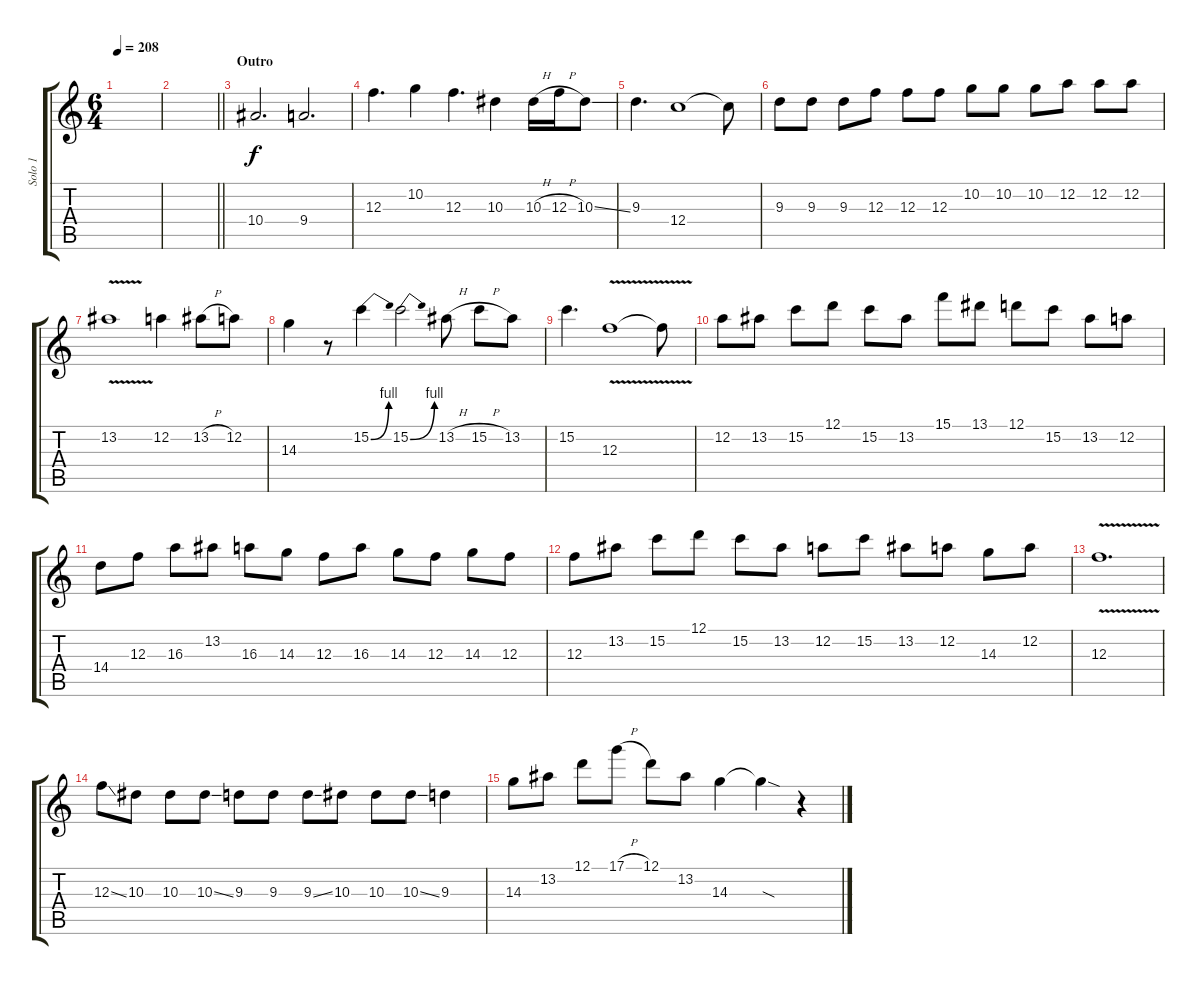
\track ("Solo 1" "Solo 1") {instrument distortionguitar}
\staff {score tabs}
\tuning (D4 A3 F3 C3 G2 D2) {hide}
\ts (6 4)
\tempo 208
\clef g2
\ks c
|
\barLineRight lightlight
|
\section ("" "Outro")
10.4.2{d} 9.4.2{d} |
12.3.4{d} 10.2.4 12.3.4{d} 10.3.4 10.3{h}.16 12.3{h}.16 10.3{ss}.8 |
9.3.4{d} 12.4.1 12.4{t}.8 |
9.3.8 9.3.8 9.3.8 12.3.8 12.3.8 12.3.8 10.2.8 10.2.8 10.2.8 12.2.8 12.2.8 12.2.8 |
13.2{v}.1 12.2.4 13.2{h}.8 12.2.8 |
14.3.4 r.8 15.2{be (bend 0 0 60 4)}.4 15.2{be (bend 0 0 60 4)}.2 13.2{h}.8 15.2{h}.8 13.2.8 |
15.2.4{d} 12.3{v}.1 12.3{t}.8 |
12.2.8 13.2.8 15.2.8 12.1.8 15.2.8 13.2.8 15.1.8 13.1.8 12.1.8 15.2.8 13.2.8 12.2.8 |
14.4.8 12.3.8 16.3.8 13.2.8 16.3.8 14.3.8 12.3.8 16.3.8 14.3.8 12.3.8 14.3.8 12.3.8 |
12.3.8 13.2.8 15.2.8 12.1.8 15.2.8 13.2.8 12.2.8 15.2.8 13.2.8 12.2.8 14.3.8 12.2.8 |
12.3{v}.1{d} |
12.3{ss}.8 10.3.8 10.3.8 10.3{ss}.8 9.3.8 9.3.8 9.3{ss}.8 10.3.8 10.3.8 10.3{ss}.8 9.3.4 |
14.3.8 13.2.8 12.1.8 17.1{h}.8 12.1.8 13.2.8 14.3.4 14.3{sod t}.4 r.4
